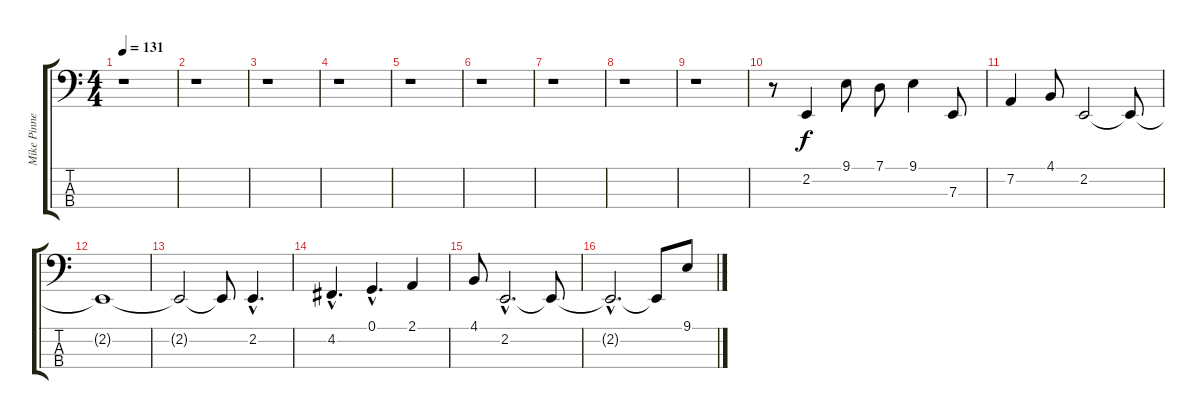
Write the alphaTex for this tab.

\track ("Mike Pinnella (Brass)" "Mike Pinne") {instrument stringensemble1}
\staff {score tabs}
\tuning (G2 D2 A1 E1) {hide}
\ts (4 4)
\tempo 131
\clef f4
\ks c
r.1{dy f} |
r.1 |
r.1 |
r.1 |
r.1 |
r.1 |
r.1 |
r.1 |
r.1 |
r.8 2.2.4 9.1.8 7.1.8 9.1.4 7.3.8 |
7.2.4 4.1.8 2.2.2 2.2{t}.8 |
2.2{t}.1 |
2.2{t}.2 2.2{t}.8 2.2{hac}.4{d} |
4.2{hac}.4{d} 0.1{hac}.4{d} 2.1.4 |
4.1.8 2.2{hac}.2{d} 2.2{t}.8 |
2.2{hac t}.2{d} 2.2{t}.8 9.1.8
